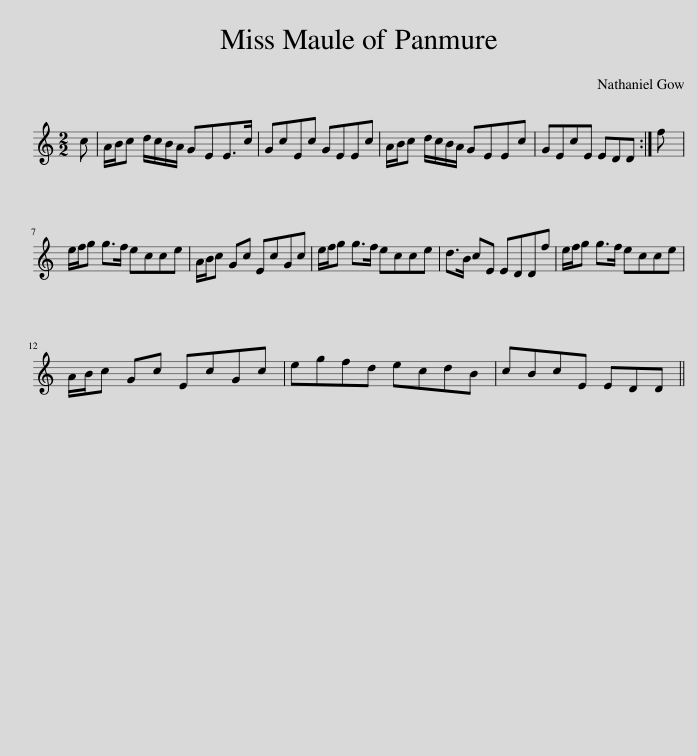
X:1
L:1/8
M:2/2
I:linebreak $
K:C
V:1 treble
V:1
 c | A/B/c d/c/B/A/ GEE>c | GcEc GEEc | A/B/c d/c/B/A/ GEEc | GEcE EDD :| %5
 f |$ e/f/g g>f ecce | A/B/c Gc EcGc | e/f/g g>f ecce | d>B cE EDDf | %10
 e/f/g g>f ecce |$ A/B/c Gc EcGc | egfd ecdB | cBcE EDD || %14
